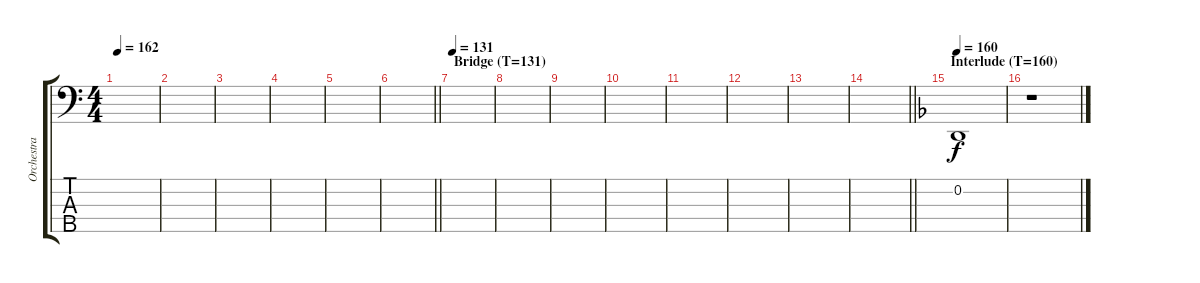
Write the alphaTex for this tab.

\track ("Orchestra II" "Orchestra ") {instrument cello}
\staff {score tabs}
\tuning (G2 D2 A1 E1 B0) {hide}
\ts (4 4)
\tempo 162
\clef f4
\ks c
|
|
|
|
|
\barLineRight lightlight
|
\section ("" "Bridge (T=131)")
\tempo 131
|
|
|
|
|
|
|
\barLineRight lightlight
|
\section ("" "Interlude (T=160)")
\tempo 160
\ks f
0.2.1 |
r.1
